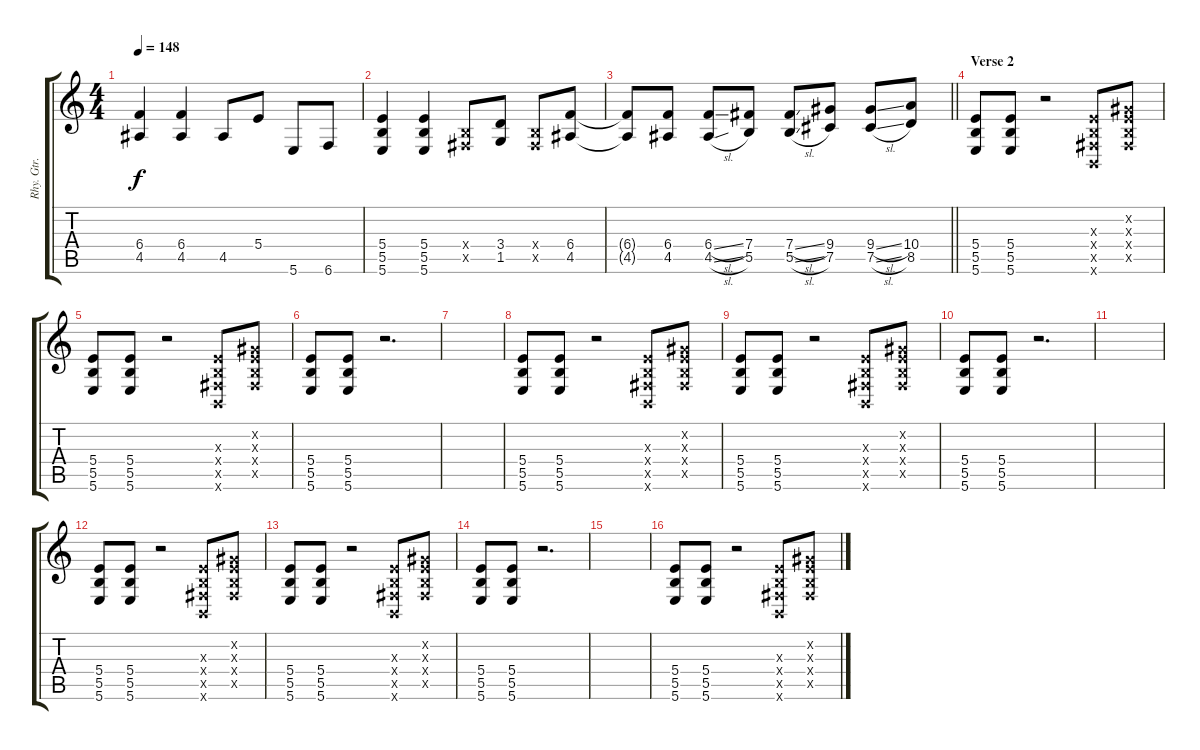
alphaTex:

\track ("Rhy. Gtr. 1" "Rhy. Gtr. ") {instrument distortionguitar}
\staff {score tabs}
\tuning (Db4 Ab3 E3 B2 Gb2 B1) {hide}
\ts (4 4)
\tempo 148
\clef g2
\ks c
(6.4{t} 4.5{t}).4{dy f} (6.4 4.5).4 4.5.8 5.4.8 5.6.8 6.6.8 |
(5.4 5.5 5.6).4 (5.4 5.5 5.6).4 (0.4{x} 0.5{x}).8 (3.4 1.5).8 (0.4{x} 0.5{x}).8 (6.4 4.5).8 |
\barLineRight lightlight
(6.4{t} 4.5{t}).8 (6.4 4.5).8 (6.4{sl} 4.5{sl}).8 (7.4 5.5).8 (7.4{sl} 5.5{sl}).8 (9.4 7.5).8 (9.4{sl} 7.5{sl}).8 (10.4 8.5).8 |
\section ("" "Verse 2")
(5.4 5.5 5.6).8 (5.4 5.5 5.6).8 r.2 (0.3{x} 0.4{x} 0.5{x} 0.6{x}).8 (0.2{x} 0.3{x} 0.4{x} 0.5{x}).8 |
(5.4 5.5 5.6).8 (5.4 5.5 5.6).8 r.2 (0.3{x} 0.4{x} 0.5{x} 0.6{x}).8 (0.2{x} 0.3{x} 0.4{x} 0.5{x}).8 |
(5.4 5.5 5.6).8 (5.4 5.5 5.6).8 r.2{d} |
|
(5.4 5.5 5.6).8 (5.4 5.5 5.6).8 r.2 (0.3{x} 0.4{x} 0.5{x} 0.6{x}).8 (0.2{x} 0.3{x} 0.4{x} 0.5{x}).8 |
(5.4 5.5 5.6).8 (5.4 5.5 5.6).8 r.2 (0.3{x} 0.4{x} 0.5{x} 0.6{x}).8 (0.2{x} 0.3{x} 0.4{x} 0.5{x}).8 |
(5.4 5.5 5.6).8 (5.4 5.5 5.6).8 r.2{d} |
|
(5.4 5.5 5.6).8 (5.4 5.5 5.6).8 r.2 (0.3{x} 0.4{x} 0.5{x} 0.6{x}).8 (0.2{x} 0.3{x} 0.4{x} 0.5{x}).8 |
(5.4 5.5 5.6).8 (5.4 5.5 5.6).8 r.2 (0.3{x} 0.4{x} 0.5{x} 0.6{x}).8 (0.2{x} 0.3{x} 0.4{x} 0.5{x}).8 |
(5.4 5.5 5.6).8 (5.4 5.5 5.6).8 r.2{d} |
|
(5.4 5.5 5.6).8 (5.4 5.5 5.6).8 r.2 (0.3{x} 0.4{x} 0.5{x} 0.6{x}).8 (0.2{x} 0.3{x} 0.4{x} 0.5{x}).8
